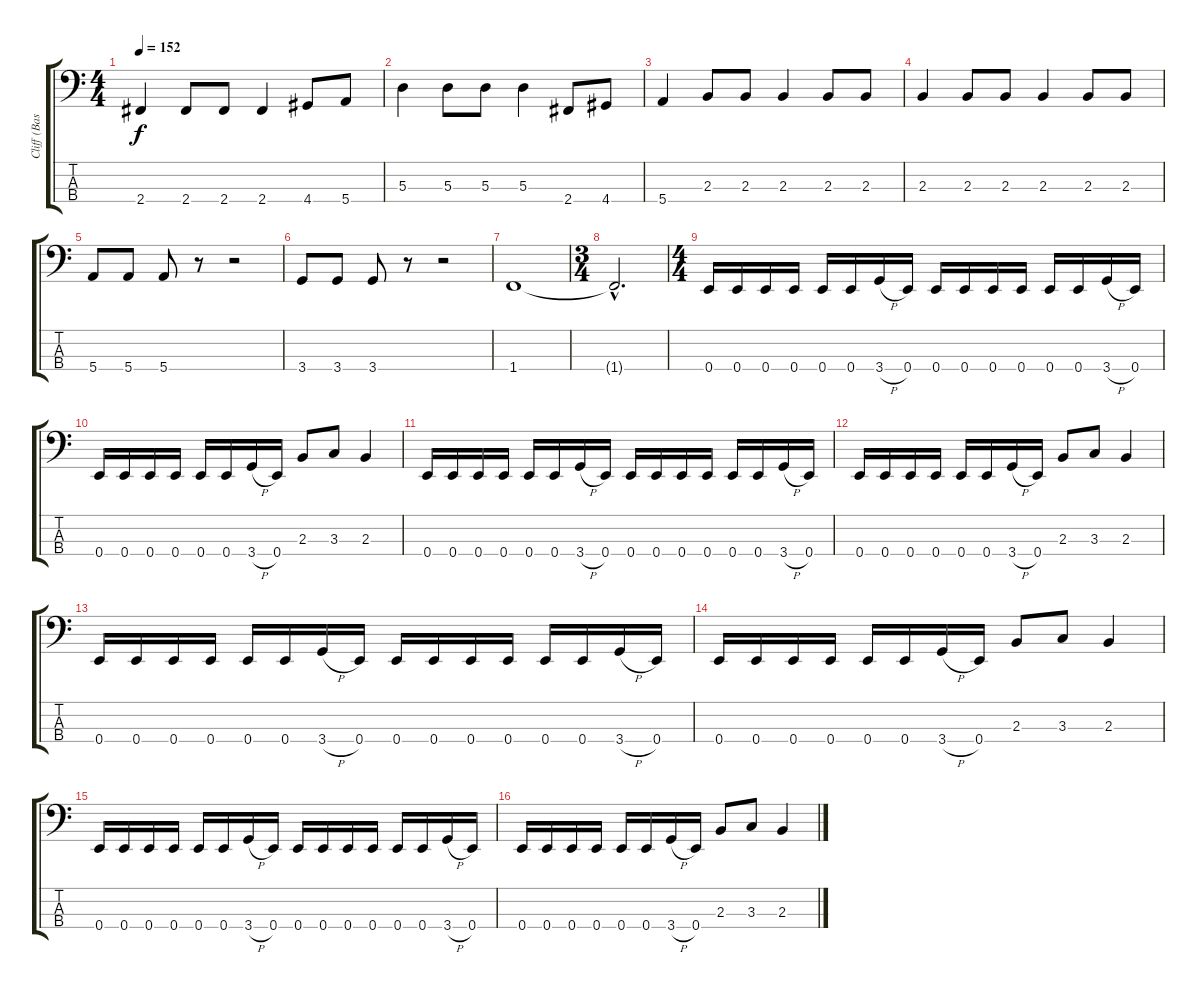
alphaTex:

\track ("Cliff (Bass)" "Cliff (Bas") {instrument electricbassfinger}
\staff {score tabs}
\tuning (G2 D2 A1 E1) {hide}
\ts (4 4)
\tempo 152
\clef f4
\ks c
2.4.4{dy f} 2.4.8 2.4.8 2.4.4 4.4.8 5.4.8 |
5.3.4 5.3.8 5.3.8 5.3.4 2.4.8 4.4.8 |
5.4.4 2.3.8 2.3.8 2.3.4 2.3.8 2.3.8 |
2.3.4 2.3.8 2.3.8 2.3.4 2.3.8 2.3.8 |
5.4.8 5.4.8 5.4.8 r.8 r.2 |
3.4.8 3.4.8 3.4.8 r.8 r.2 |
1.4.1 |
\ts (3 4)
1.4{hac t}.2{d} |
\ts (4 4)
0.4.16 0.4.16 0.4.16 0.4.16 0.4.16 0.4.16 3.4{h}.16 0.4.16 0.4.16 0.4.16 0.4.16 0.4.16 0.4.16 0.4.16 3.4{h}.16 0.4.16 |
0.4.16 0.4.16 0.4.16 0.4.16 0.4.16 0.4.16 3.4{h}.16 0.4.16 2.3.8 3.3.8 2.3.4 |
0.4.16 0.4.16 0.4.16 0.4.16 0.4.16 0.4.16 3.4{h}.16 0.4.16 0.4.16 0.4.16 0.4.16 0.4.16 0.4.16 0.4.16 3.4{h}.16 0.4.16 |
0.4.16 0.4.16 0.4.16 0.4.16 0.4.16 0.4.16 3.4{h}.16 0.4.16 2.3.8 3.3.8 2.3.4 |
0.4.16 0.4.16 0.4.16 0.4.16 0.4.16 0.4.16 3.4{h}.16 0.4.16 0.4.16 0.4.16 0.4.16 0.4.16 0.4.16 0.4.16 3.4{h}.16 0.4.16 |
0.4.16 0.4.16 0.4.16 0.4.16 0.4.16 0.4.16 3.4{h}.16 0.4.16 2.3.8 3.3.8 2.3.4 |
0.4.16 0.4.16 0.4.16 0.4.16 0.4.16 0.4.16 3.4{h}.16 0.4.16 0.4.16 0.4.16 0.4.16 0.4.16 0.4.16 0.4.16 3.4{h}.16 0.4.16 |
0.4.16 0.4.16 0.4.16 0.4.16 0.4.16 0.4.16 3.4{h}.16 0.4.16 2.3.8 3.3.8 2.3.4
